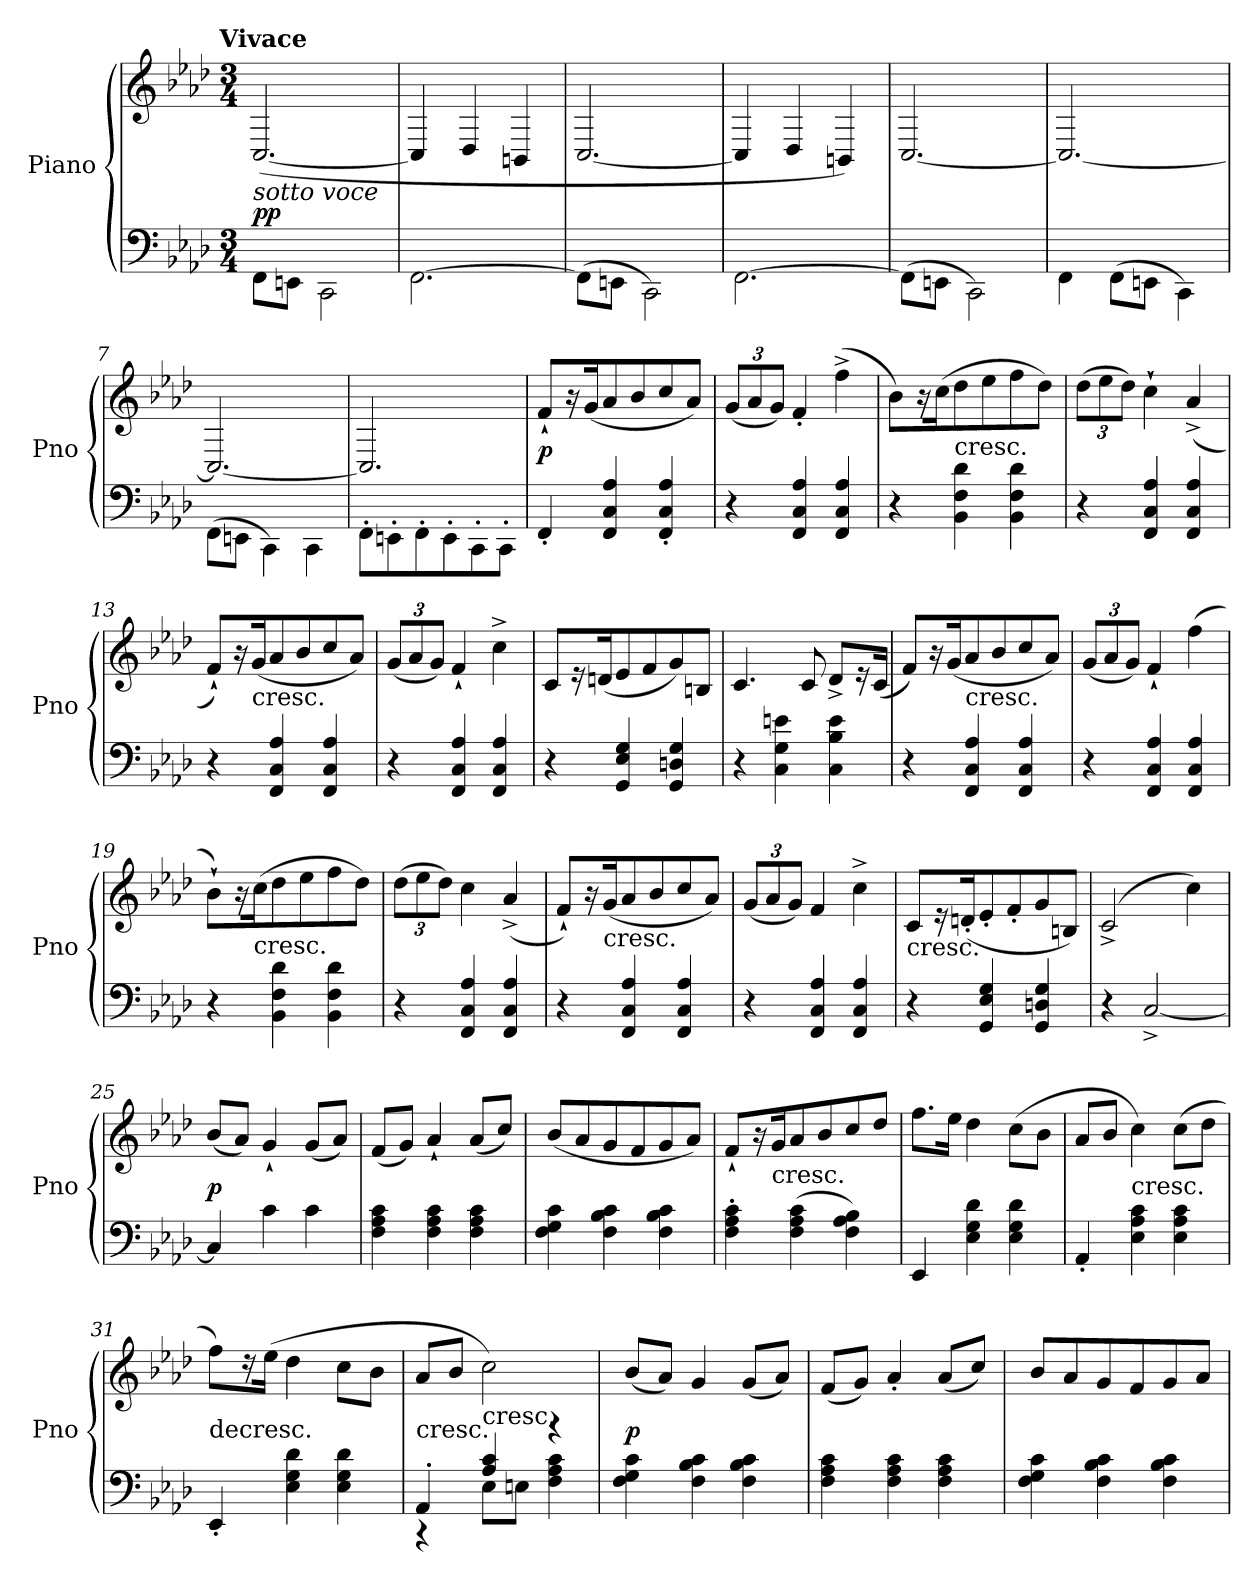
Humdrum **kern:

**kern	**kern	**dynam
*part1	*part1	*part1
*staff2	*staff1	*staff1/2
*I"Piano	*	*
*I'Pno	*	*
*clefF4	*clefG2	*
*k[b-e-a-d-]	*k[b-e-a-d-]	*
*f:	*f:	*
!!LO:TX:omd:t=Vivace
*M3/4	*M3/4	*
*MM182	*MM182	*
=1	=1	=1
!	!LO:TX:b:i:t=sotto voce	!
8FF\L	([2.C/	pp
8EEn\J	.	.
2CC\	.	.
=2	=2	=2
[2.FF\	4C/]	.
.	4D-/	.
.	4BBn/	.
=3	=3	=3
(8FF\L]	[2.C/	.
8EEn\J	.	.
2CC\)	.	.
=4	=4	=4
[2.FF\	4C/]	.
.	4D-/	.
.	4BBn/)	.
=5	=5	=5
(8FF\L]	[2.C/	.
8EEn\J	.	.
2CC\)	.	.
=6	=6	=6
4FF\	2.C/_	.
(8FF\L	.	.
8EEn\J	.	.
4CC\)	.	.
=7	=7	=7
(8FF\L	2.C/_	.
8EEn\J	.	.
4CC\)	.	.
4CC\	.	.
=8	=8	=8
8FF'\L	2.C/]	.
8EEn'\	.	.
8FF'\	.	.
8EE'\	.	.
8CC'\	.	.
8CC'\J	.	.
=9	=9	=9
4FF'/	8f`/L	p
.	16r	.
.	(16g/K	.
4FF/ 4C/ 4A-/	8a-/	.
.	8b-/	.
4FF'/ 4C'/ 4A-'/	8cc/	.
.	8a-/J)	.
=10	=10	=10
4r	(12g/L	.
.	12a-/	.
.	12g/J)	.
4FF/ 4C/ 4A-/	4f'/	.
4FF/ 4C/ 4A-/	(4ff^\	.
=11	=11	=11
4r	8b-\L)	.
.	16r	.
.	(16cc\K	.
!	!LO:TX:c:t=cresc.	!
4BB-\ 4F\ 4d-\	8dd-\	.
.	8ee-\	.
4BB-\ 4F\ 4d-\	8ff\	.
.	8dd-\J)	.
=12	=12	=12
4r	(12dd-\L	.
.	12ee-\	.
.	12dd-\J)	.
4FF/ 4C/ 4A-/	4cc`\	.
4FF/ 4C/ 4A-/	(4a-^/	.
=13	=13	=13
4r	8f`/L)	.
.	16r	.
!	!LO:TX:c:t=cresc.	!
.	(16g/K	.
4FF/ 4C/ 4A-/	8a-/	.
.	8b-/	.
4FF/ 4C/ 4A-/	8cc/	.
.	8a-/J)	.
=14	=14	=14
4r	(12g/L	.
.	12a-/	.
.	12g/J)	.
4FF/ 4C/ 4A-/	4f`/	.
4FF/ 4C/ 4A-/	4cc^\	.
=15	=15	=15
4r	8c/L	.
.	16r	.
.	(16dn/K	.
4GG/ 4E-/ 4G/	8e-/	.
.	8f/	.
4GG/ 4Dn/ 4G/	8g/)	.
.	8Bn/J	.
=16	=16	=16
4r	4.c/	.
4C\ 4G\ 4en\	.	.
.	8c/	.
4C\ 4B-\ 4e\	8d-^/L	.
.	16r	.
.	(16c/Jk	.
=17	=17	=17
4r	8f/L)	.
.	16r	.
.	(16g/K	.
!	!LO:TX:c:t=cresc.	!
4FF/ 4C/ 4A-/	8a-/	.
.	8b-/	.
4FF/ 4C/ 4A-/	8cc/	.
.	8a-/J)	.
=18	=18	=18
4r	(12g/L	.
.	12a-/	.
.	12g/J)	.
4FF/ 4C/ 4A-/	4f`/	.
4FF/ 4C/ 4A-/	(4ff\	.
=19	=19	=19
4r	8b-`\L)	.
.	16r	.
!	!LO:TX:c:t=cresc.	!
.	(16cc\K	.
4BB-\ 4F\ 4d-\	8dd-\	.
.	8ee-\	.
4BB-\ 4F\ 4d-\	8ff\	.
.	8dd-\J)	.
=20	=20	=20
4r	(12dd-\L	.
.	12ee-\	.
.	12dd-\J)	.
4FF/ 4C/ 4A-/	4cc\	.
4FF/ 4C/ 4A-/	(4a-^/	.
=21	=21	=21
4r	8f`/L)	.
.	16r	.
!	!LO:TX:c:t=cresc.	!
.	(16g/K	.
4FF/ 4C/ 4A-/	8a-/	.
.	8b-/	.
4FF/ 4C/ 4A-/	8cc/	.
.	8a-/J)	.
=22	=22	=22
4r	(12g/L	.
.	12a-/	.
.	12g/J)	.
4FF/ 4C/ 4A-/	4f/	.
4FF/ 4C/ 4A-/	4cc^\	.
=23	=23	=23
!	!LO:TX:c:t=cresc.	!
4r	8c/L	.
.	16r	.
.	(16dn'/K	.
4GG/ 4E-/ 4G/	8e-'/	.
.	8f'/	.
4GG/ 4Dn/ 4G/	8g/	.
.	8Bn/J)	.
=24	=24	=24
4r	(2c^/	.
[2C^/	.	.
.	4cc\)	.
=25	=25	=25
4C/]	(8b-/L	p
.	8a-/J)	.
4c\	4g`/	.
4c\	(8g/L	.
.	8a-/J)	.
=26	=26	=26
4F\ 4A-\ 4c\	(8f/L	.
.	8g/J)	.
4F\ 4A-\ 4c\	4a-`/	.
4F\ 4A-\ 4c\	(8a-/L	.
.	8cc/J)	.
=27	=27	=27
4F\ 4G\ 4c\	(8b-/L	.
.	8a-/	.
4F\ 4B-\ 4c\	8g/	.
.	8f/	.
4F\ 4B-\ 4c\	8g/	.
.	8a-/J)	.
=28	=28	=28
4F'\ 4A-'\ 4c'\	8f`/L	.
.	16r	.
!	!LO:TX:c:t=cresc.	!
.	16g/K	.
(4F\ 4A-\ 4c\	8a-/	.
.	8b-/	.
4F\ 4A-\ 4B-\)	8cc/	.
.	8dd-/J	.
=29	=29	=29
4EE-/	8.ff\L	.
.	16ee-\Jk	.
4E-\ 4G\ 4d-\	4dd-\	.
4E-\ 4G\ 4d-\	(8cc\L	.
.	8b-\J	.
=30	=30	=30
4AA-'/	8a-/L	.
.	8b-/J	.
!	!LO:TX:c:t=cresc.	!
4E-\ 4A-\ 4c\	4cc\)	.
4E-\ 4A-\ 4c\	(8cc\L	.
.	8dd-\J	.
=31	=31	=31
!	!LO:TX:c:t=decresc.	!
4EE-'/	8ff\L)	.
.	16r	.
.	(16ee-\Jk	.
4E-\ 4G\ 4d-\	4dd-\	.
4E-\ 4G\ 4d-\	8cc\L	.
.	8b-\J	.
=32	=32	=32
*^	*	*
!	!	!LO:TX:c:t=cresc.	!
4AA-'/	4r	8a-/L	.
.	.	8b-/J	.
!	!	!LO:TX:c:t=cresc.	!
4A-/ 4c/	8E-\L	2cc\)	.
.	8En\J	.	.
4r	4F\ 4A-\ 4c\	.	.
*v	*v	*	*
=33	=33	=33
4F\ 4G\ 4c\	(8b-/L	p
.	8a-/J)	.
4F\ 4B-\ 4c\	4g/	.
4F\ 4B-\ 4c\	(8g/L	.
.	8a-/J)	.
=34	=34	=34
4F\ 4A-\ 4c\	(8f/L	.
.	8g/J)	.
4F\ 4A-\ 4c\	4a-'/	.
4F\ 4A-\ 4c\	(8a-/L	.
.	8cc/J)	.
=35	=35	=35
4F\ 4G\ 4c\	8b-/L	.
.	8a-/	.
4F\ 4B-\ 4c\	8g/	.
.	8f/	.
4F\ 4B-\ 4c\	8g/	.
.	8a-/J	.
=	=	=
*-	*-	*-
